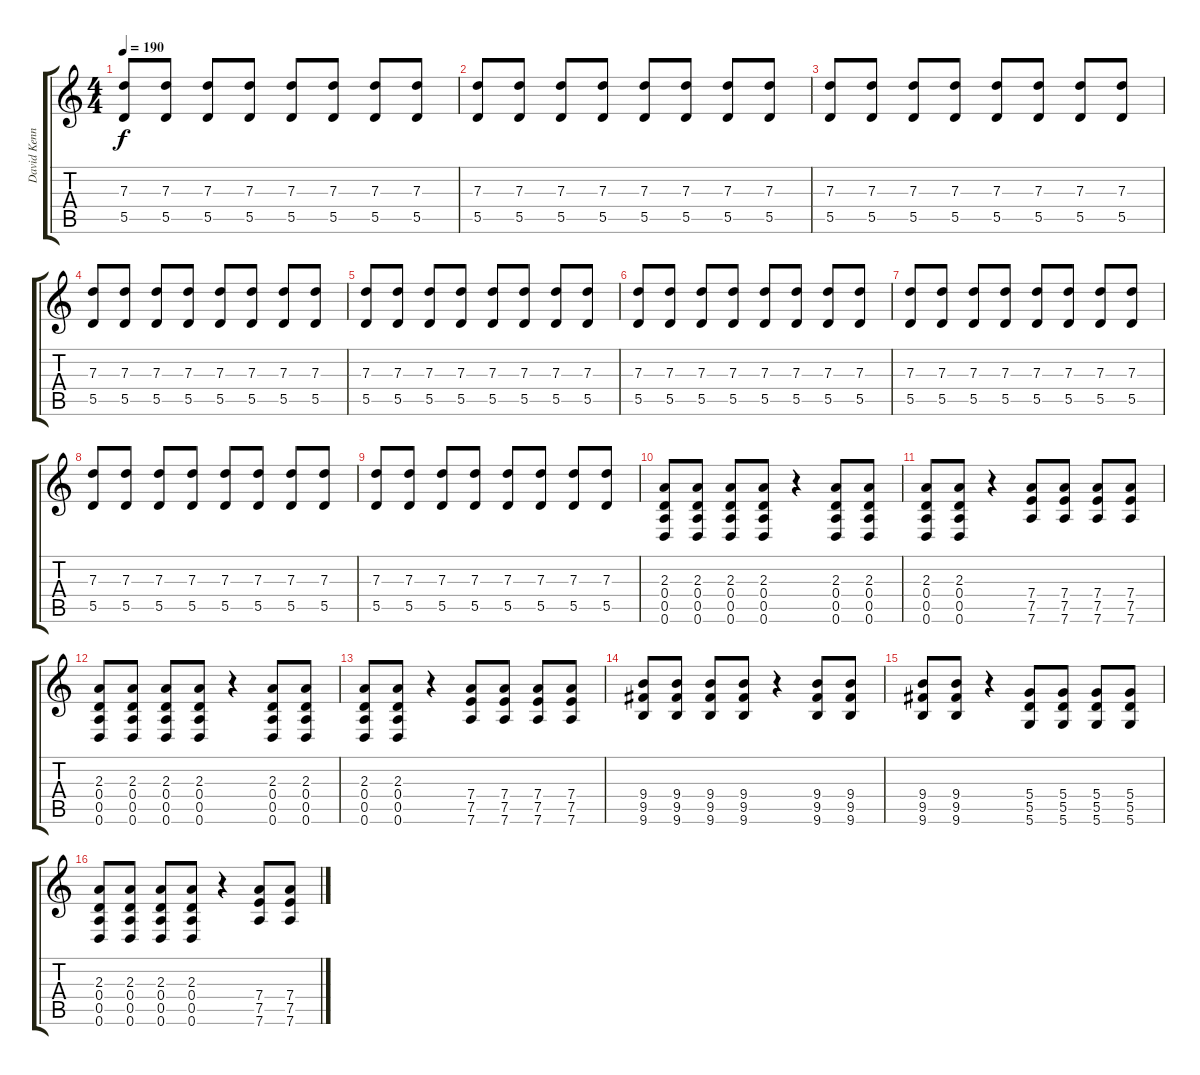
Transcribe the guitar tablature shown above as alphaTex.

\track ("David Kennedy" "David Kenn") {instrument distortionguitar}
\staff {score tabs}
\tuning (E4 B3 G3 D3 A2 D2) {hide}
\ts (4 4)
\tempo 190
\clef g2
\ks c
(7.3 5.5).8{dy f} (7.3 5.5).8 (7.3 5.5).8 (7.3 5.5).8 (7.3 5.5).8 (7.3 5.5).8 (7.3 5.5).8 (7.3 5.5).8 |
(7.3 5.5).8 (7.3 5.5).8 (7.3 5.5).8 (7.3 5.5).8 (7.3 5.5).8 (7.3 5.5).8 (7.3 5.5).8 (7.3 5.5).8 |
(7.3 5.5).8 (7.3 5.5).8 (7.3 5.5).8 (7.3 5.5).8 (7.3 5.5).8 (7.3 5.5).8 (7.3 5.5).8 (7.3 5.5).8 |
(7.3 5.5).8 (7.3 5.5).8 (7.3 5.5).8 (7.3 5.5).8 (7.3 5.5).8 (7.3 5.5).8 (7.3 5.5).8 (7.3 5.5).8 |
(7.3 5.5).8 (7.3 5.5).8 (7.3 5.5).8 (7.3 5.5).8 (7.3 5.5).8 (7.3 5.5).8 (7.3 5.5).8 (7.3 5.5).8 |
(7.3 5.5).8 (7.3 5.5).8 (7.3 5.5).8 (7.3 5.5).8 (7.3 5.5).8 (7.3 5.5).8 (7.3 5.5).8 (7.3 5.5).8 |
(7.3 5.5).8 (7.3 5.5).8 (7.3 5.5).8 (7.3 5.5).8 (7.3 5.5).8 (7.3 5.5).8 (7.3 5.5).8 (7.3 5.5).8 |
(7.3 5.5).8 (7.3 5.5).8 (7.3 5.5).8 (7.3 5.5).8 (7.3 5.5).8 (7.3 5.5).8 (7.3 5.5).8 (7.3 5.5).8 |
(7.3 5.5).8 (7.3 5.5).8 (7.3 5.5).8 (7.3 5.5).8 (7.3 5.5).8 (7.3 5.5).8 (7.3 5.5).8 (7.3 5.5).8 |
(2.3 0.4 0.5 0.6).8 (2.3 0.4 0.5 0.6).8 (2.3 0.4 0.5 0.6).8 (2.3 0.4 0.5 0.6).8 r.4 (2.3 0.4 0.5 0.6).8 (2.3 0.4 0.5 0.6).8 |
(2.3 0.4 0.5 0.6).8 (2.3 0.4 0.5 0.6).8 r.4 (7.4 7.5 7.6).8 (7.4 7.5 7.6).8 (7.4 7.5 7.6).8 (7.4 7.5 7.6).8 |
(2.3 0.4 0.5 0.6).8 (2.3 0.4 0.5 0.6).8 (2.3 0.4 0.5 0.6).8 (2.3 0.4 0.5 0.6).8 r.4 (2.3 0.4 0.5 0.6).8 (2.3 0.4 0.5 0.6).8 |
(2.3 0.4 0.5 0.6).8 (2.3 0.4 0.5 0.6).8 r.4 (7.4 7.5 7.6).8 (7.4 7.5 7.6).8 (7.4 7.5 7.6).8 (7.4 7.5 7.6).8 |
(9.4 9.5 9.6).8 (9.4 9.5 9.6).8 (9.4 9.5 9.6).8 (9.4 9.5 9.6).8 r.4 (9.4 9.5 9.6).8 (9.4 9.5 9.6).8 |
(9.4 9.5 9.6).8 (9.4 9.5 9.6).8 r.4 (5.4 5.5 5.6).8 (5.4 5.5 5.6).8 (5.4 5.5 5.6).8 (5.4 5.5 5.6).8 |
(2.3 0.4 0.5 0.6).8 (2.3 0.4 0.5 0.6).8 (2.3 0.4 0.5 0.6).8 (2.3 0.4 0.5 0.6).8 r.4 (7.4 7.5 7.6).8 (7.4 7.5 7.6).8
